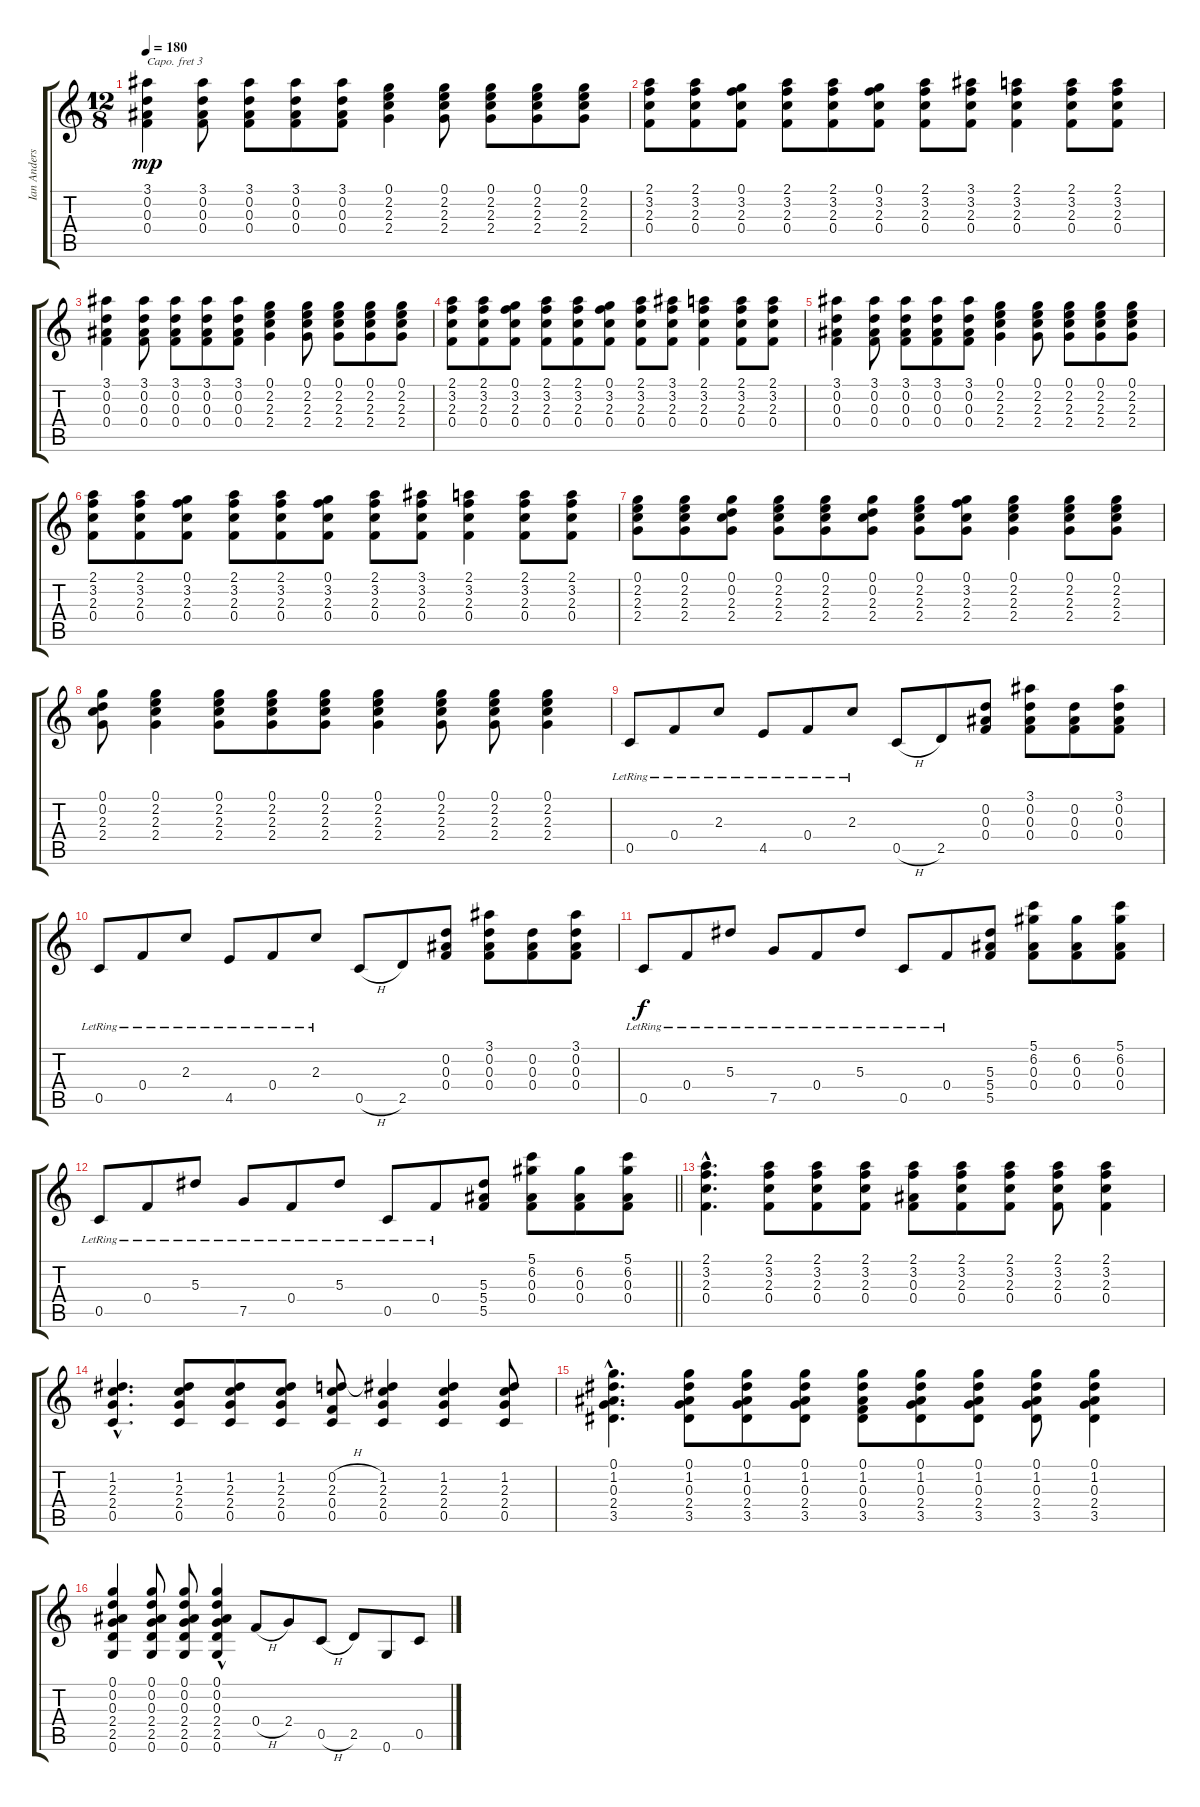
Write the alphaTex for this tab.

\track ("Ian Anderson (acoustic guitar)" "Ian Anders") {instrument acousticguitarsteel}
\staff {score tabs}
\capo 3
\tuning (E4 B3 G3 D3 A2 E2) {hide}
\ts (12 8)
\tempo 180
\clef g2
\ks c
(3.1 0.2 0.3 0.4).4{dy mp} (3.1 0.2 0.3 0.4).8 (3.1 0.2 0.3 0.4).8 (3.1 0.2 0.3 0.4).8 (3.1 0.2 0.3 0.4).8 (0.1 2.2 2.3 2.4).4 (0.1 2.2 2.3 2.4).8 (0.1 2.2 2.3 2.4).8 (0.1 2.2 2.3 2.4).8 (0.1 2.2 2.3 2.4).8 |
(2.1 3.2 2.3 0.4).8 (2.1 3.2 2.3 0.4).8 (0.1 3.2 2.3 0.4).8 (2.1 3.2 2.3 0.4).8 (2.1 3.2 2.3 0.4).8 (0.1 3.2 2.3 0.4).8 (2.1 3.2 2.3 0.4).8 (3.1 3.2 2.3 0.4).8 (2.1 3.2 2.3 0.4).4 (2.1 3.2 2.3 0.4).8 (2.1 3.2 2.3 0.4).8 |
(3.1 0.2 0.3 0.4).4 (3.1 0.2 0.3 0.4).8 (3.1 0.2 0.3 0.4).8 (3.1 0.2 0.3 0.4).8 (3.1 0.2 0.3 0.4).8 (0.1 2.2 2.3 2.4).4 (0.1 2.2 2.3 2.4).8 (0.1 2.2 2.3 2.4).8 (0.1 2.2 2.3 2.4).8 (0.1 2.2 2.3 2.4).8 |
(2.1 3.2 2.3 0.4).8 (2.1 3.2 2.3 0.4).8 (0.1 3.2 2.3 0.4).8 (2.1 3.2 2.3 0.4).8 (2.1 3.2 2.3 0.4).8 (0.1 3.2 2.3 0.4).8 (2.1 3.2 2.3 0.4).8 (3.1 3.2 2.3 0.4).8 (2.1 3.2 2.3 0.4).4 (2.1 3.2 2.3 0.4).8 (2.1 3.2 2.3 0.4).8 |
(3.1 0.2 0.3 0.4).4 (3.1 0.2 0.3 0.4).8 (3.1 0.2 0.3 0.4).8 (3.1 0.2 0.3 0.4).8 (3.1 0.2 0.3 0.4).8 (0.1 2.2 2.3 2.4).4 (0.1 2.2 2.3 2.4).8 (0.1 2.2 2.3 2.4).8 (0.1 2.2 2.3 2.4).8 (0.1 2.2 2.3 2.4).8 |
(2.1 3.2 2.3 0.4).8 (2.1 3.2 2.3 0.4).8 (0.1 3.2 2.3 0.4).8 (2.1 3.2 2.3 0.4).8 (2.1 3.2 2.3 0.4).8 (0.1 3.2 2.3 0.4).8 (2.1 3.2 2.3 0.4).8 (3.1 3.2 2.3 0.4).8 (2.1 3.2 2.3 0.4).4 (2.1 3.2 2.3 0.4).8 (2.1 3.2 2.3 0.4).8 |
(0.1 2.2 2.3 2.4).8 (0.1 2.2 2.3 2.4).8 (0.1 0.2 2.3 2.4).8 (0.1 2.2 2.3 2.4).8 (0.1 2.2 2.3 2.4).8 (0.1 0.2 2.3 2.4).8 (0.1 2.2 2.3 2.4).8 (0.1 3.2 2.3 2.4).8 (0.1 2.2 2.3 2.4).4 (0.1 2.2 2.3 2.4).8 (0.1 2.2 2.3 2.4).8 |
(0.1 0.2 2.3 2.4).8 (0.1 2.2 2.3 2.4).4 (0.1 2.2 2.3 2.4).8 (0.1 2.2 2.3 2.4).8 (0.1 2.2 2.3 2.4).8 (0.1 2.2 2.3 2.4).4 (0.1 2.2 2.3 2.4).8 (0.1 2.2 2.3 2.4).8 (0.1 2.2 2.3 2.4).4 |
0.5{lr}.8 0.4{lr}.8 2.3{lr}.8 4.5{lr}.8 0.4{lr}.8 2.3{lr}.8 0.5{h}.8 2.5.8 (0.2 0.3 0.4).8 (3.1 0.2 0.3 0.4).8 (0.2 0.3 0.4).8 (3.1 0.2 0.3 0.4).8 |
0.5{lr}.8 0.4{lr}.8 2.3{lr}.8 4.5{lr}.8 0.4{lr}.8 2.3{lr}.8 0.5{h}.8 2.5.8 (0.2 0.3 0.4).8 (3.1 0.2 0.3 0.4).8 (0.2 0.3 0.4).8 (3.1 0.2 0.3 0.4).8 |
0.5{lr}.8{dy f} 0.4{lr}.8 5.3{lr}.8 7.5{lr}.8 0.4{lr}.8 5.3{lr}.8 0.5{lr}.8 0.4{lr}.8 (5.3 5.4 5.5).8 (5.1 6.2 0.3 0.4).8 (6.2 0.3 0.4).8 (5.1 6.2 0.3 0.4).8 |
\barLineRight lightlight
0.5{lr}.8 0.4{lr}.8 5.3{lr}.8 7.5{lr}.8 0.4{lr}.8 5.3{lr}.8 0.5{lr}.8 0.4{lr}.8 (5.3 5.4 5.5).8 (5.1 6.2 0.3 0.4).8 (6.2 0.3 0.4).8 (5.1 6.2 0.3 0.4).8 |
(2.1{hac} 3.2{hac} 2.3{hac} 0.4{hac}).4{d} (2.1 3.2 2.3 0.4).8 (2.1 3.2 2.3 0.4).8 (2.1 3.2 2.3 0.4).8 (2.1 3.2 0.3 0.4).8 (2.1 3.2 2.3 0.4).8 (2.1 3.2 2.3 0.4).8 (2.1 3.2 2.3 0.4).8 (2.1 3.2 2.3 0.4).4 |
(1.2{hac} 2.3{hac} 2.4{hac} 0.5{hac}).4{d} (1.2 2.3 2.4 0.5).8 (1.2 2.3 2.4 0.5).8 (1.2 2.3 2.4 0.5).8 (0.2{h} 2.3 0.4 0.5).8 (1.2 2.3 2.4 0.5).4 (1.2 2.3 2.4 0.5).4 (1.2 2.3 2.4 0.5).8 |
(0.1{hac} 1.2{hac} 0.3{hac} 2.4{hac} 3.5{hac}).4{d} (0.1 1.2 0.3 2.4 3.5).8 (0.1 1.2 0.3 2.4 3.5).8 (0.1 1.2 0.3 2.4 3.5).8 (0.1 1.2 0.3 0.4 3.5).8 (0.1 1.2 0.3 2.4 3.5).8 (0.1 1.2 0.3 2.4 3.5).8 (0.1 1.2 0.3 2.4 3.5).8 (0.1 1.2 0.3 2.4 3.5).4 |
(0.1 0.2 0.3 2.4 2.5 0.6).4 (0.1 0.2 0.3 2.4 2.5 0.6).8 (0.1 0.2 0.3 2.4 2.5 0.6).8 (0.1{hac} 0.2{hac} 0.3{hac} 2.4 2.5 0.6).4 0.4{h}.8 2.4.8 0.5{h}.8 2.5.8 0.6.8 0.5.8
